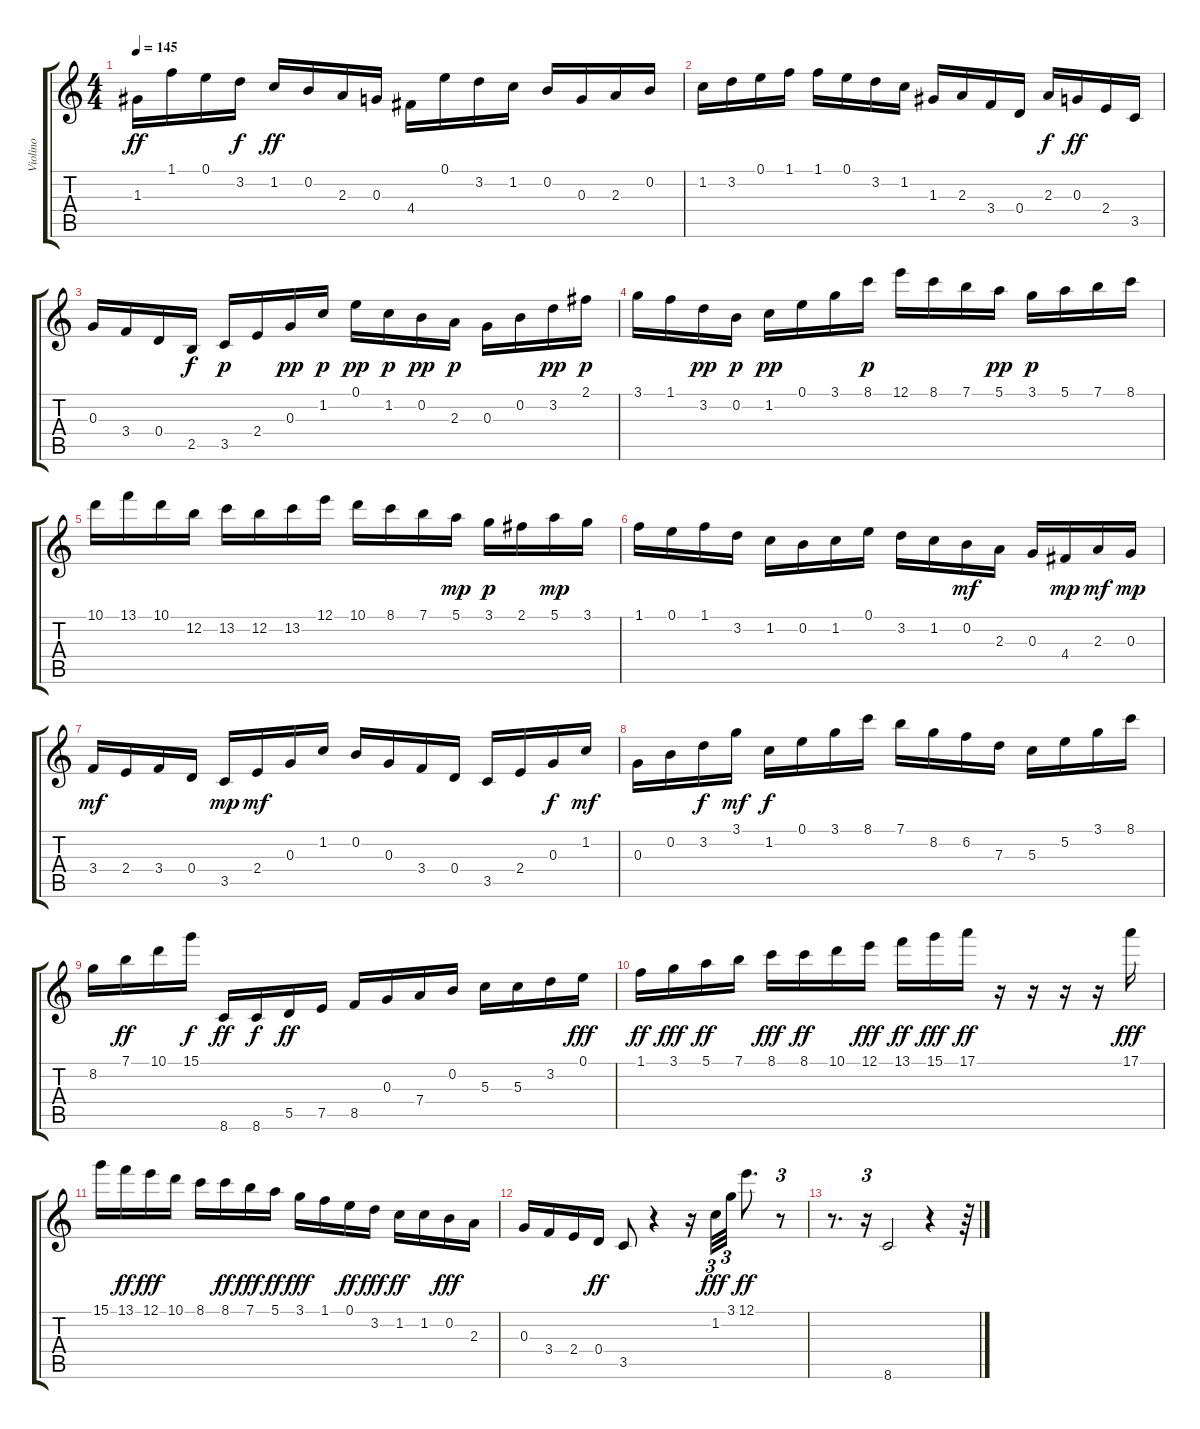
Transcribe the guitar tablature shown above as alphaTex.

\track ("Violino" "Violino") {instrument distortionguitar}
\staff {score tabs}
\tuning (E4 B3 G3 D3 A2 E2) {hide}
\ts (4 4)
\tempo 145
\clef g2
\ks c
1.3.16{dy ff} 1.1.16 0.1.16 3.2.16{dy f} 1.2.16{dy ff} 0.2.16 2.3.16 0.3.16 4.4.16 0.1.16 3.2.16 1.2.16 0.2.16 0.3.16 2.3.16 0.2.16 |
1.2.16 3.2.16 0.1.16 1.1.16 1.1.16 0.1.16 3.2.16 1.2.16 1.3.16 2.3.16 3.4.16 0.4.16 2.3.16{dy f} 0.3.16{dy ff} 2.4.16 3.5.16 |
0.3.16 3.4.16 0.4.16 2.5.16{dy f} 3.5.16{dy p} 2.4.16 0.3.16{dy pp} 1.2.16{dy p} 0.1.16{dy pp} 1.2.16{dy p} 0.2.16{dy pp} 2.3.16{dy p} 0.3.16 0.2.16 3.2.16{dy pp} 2.1.16{dy p} |
3.1.16 1.1.16 3.2.16{dy pp} 0.2.16{dy p} 1.2.16{dy pp} 0.1.16 3.1.16 8.1.16{dy p} 12.1.16 8.1.16 7.1.16 5.1.16{dy pp} 3.1.16{dy p} 5.1.16 7.1.16 8.1.16 |
10.1.16 13.1.16 10.1.16 12.2.16 13.2.16 12.2.16 13.2.16 12.1.16 10.1.16 8.1.16 7.1.16 5.1.16{dy mp} 3.1.16{dy p} 2.1.16 5.1.16{dy mp} 3.1.16 |
1.1.16 0.1.16 1.1.16 3.2.16 1.2.16 0.2.16 1.2.16 0.1.16 3.2.16 1.2.16 0.2.16{dy mf} 2.3.16 0.3.16 4.4.16{dy mp} 2.3.16{dy mf} 0.3.16{dy mp} |
3.4.16{dy mf} 2.4.16 3.4.16 0.4.16 3.5.16{dy mp} 2.4.16{dy mf} 0.3.16 1.2.16 0.2.16 0.3.16 3.4.16 0.4.16 3.5.16 2.4.16 0.3.16{dy f} 1.2.16{dy mf} |
0.3.16 0.2.16 3.2.16{dy f} 3.1.16{dy mf} 1.2.16{dy f} 0.1.16 3.1.16 8.1.16 7.1.16 8.2.16 6.2.16 7.3.16 5.3.16 5.2.16 3.1.16 8.1.16 |
8.2.16 7.1.16{dy ff} 10.1.16 15.1.16{dy f} 8.6.16{dy ff} 8.6.16{dy f} 5.5.16{dy ff} 7.5.16 8.5.16 0.3.16 7.4.16 0.2.16 5.3.16 5.3.16 3.2.16 0.1.16{dy fff} |
1.1.16{dy ff} 3.1.16{dy fff} 5.1.16{dy ff} 7.1.16 8.1.16{dy fff} 8.1.16{dy ff} 10.1.16 12.1.16{dy fff} 13.1.16{dy ff} 15.1.16{dy fff} 17.1.16{dy ff} r.16 r.16 r.16 r.16 17.1.16{dy fff} |
15.1.16 13.1.16{dy ff} 12.1.16{dy fff} 10.1.16 8.1.16 8.1.16{dy ff} 7.1.16{dy fff} 5.1.16{dy ff} 3.1.16{dy fff} 1.1.16 0.1.16{dy ff} 3.2.16{dy fff} 1.2.16{dy ff} 1.2.16 0.2.16{dy fff} 2.3.16 |
0.3.16 3.4.16 2.4.16 0.4.16{dy ff} 3.5.8 r.4 r.16 1.2.32{tu (3 2) dy fff} 3.1.32{tu (3 2)} 12.1.8{d dy ff} r.8{tu (3 2)} |
r.8{d} r.16{tu (3 2)} 8.6.2 r.4 r.64
